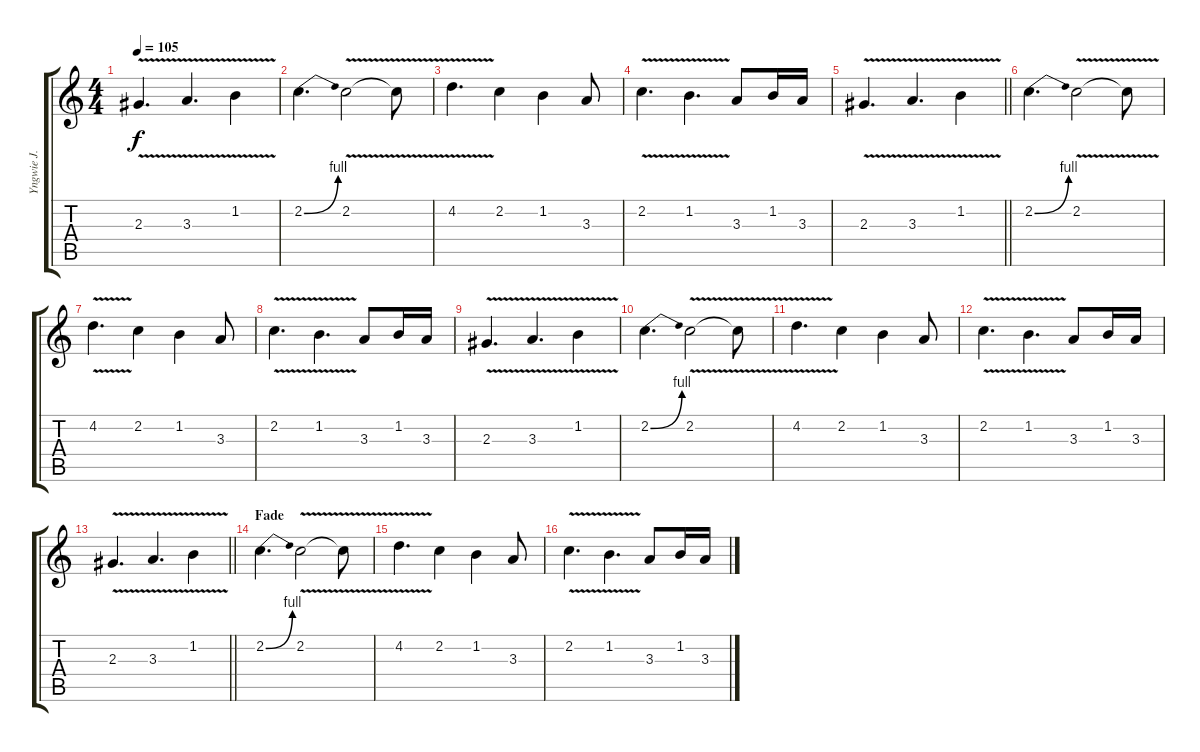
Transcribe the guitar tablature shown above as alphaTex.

\track ("Yngwie J. Malmsteen" "Yngwie J. ") {instrument overdrivenguitar}
\staff {score tabs}
\tuning (Eb4 Bb3 Gb3 Db3 Ab2 Eb2) {hide}
\ts (4 4)
\tempo 105
\clef g2
\ks c
2.3{v}.4{d dy f} 3.3{v}.4{d} 1.2{v}.4 |
2.2{be (bend 0 0 60 4)}.4{d} 2.2{v}.2 2.2{t}.8 |
4.2{v}.4{d} 2.2.4 1.2.4 3.3.8 |
2.2{v}.4{d} 1.2{v}.4{d} 3.3.8 1.2.16 3.3.16 |
\barLineRight lightlight
2.3{v}.4{d} 3.3{v}.4{d} 1.2{v}.4 |
2.2{be (bend 0 0 60 4)}.4{d} 2.2{v}.2 2.2{t}.8 |
4.2{v}.4{d} 2.2.4 1.2.4 3.3.8 |
2.2{v}.4{d} 1.2{v}.4{d} 3.3.8 1.2.16 3.3.16 |
2.3{v}.4{d} 3.3{v}.4{d} 1.2{v}.4 |
2.2{be (bend 0 0 60 4)}.4{d} 2.2{v}.2 2.2{t}.8 |
4.2{v}.4{d} 2.2.4 1.2.4 3.3.8 |
2.2{v}.4{d} 1.2{v}.4{d} 3.3.8 1.2.16 3.3.16 |
\barLineRight lightlight
2.3{v}.4{d} 3.3{v}.4{d} 1.2{v}.4 |
\section ("" "Fade")
2.2{be (bend 0 0 60 4)}.4{d} 2.2{v}.2 2.2{t}.8 |
4.2{v}.4{d} 2.2.4 1.2.4 3.3.8 |
2.2{v}.4{d} 1.2{v}.4{d} 3.3.8 1.2.16 3.3.16
